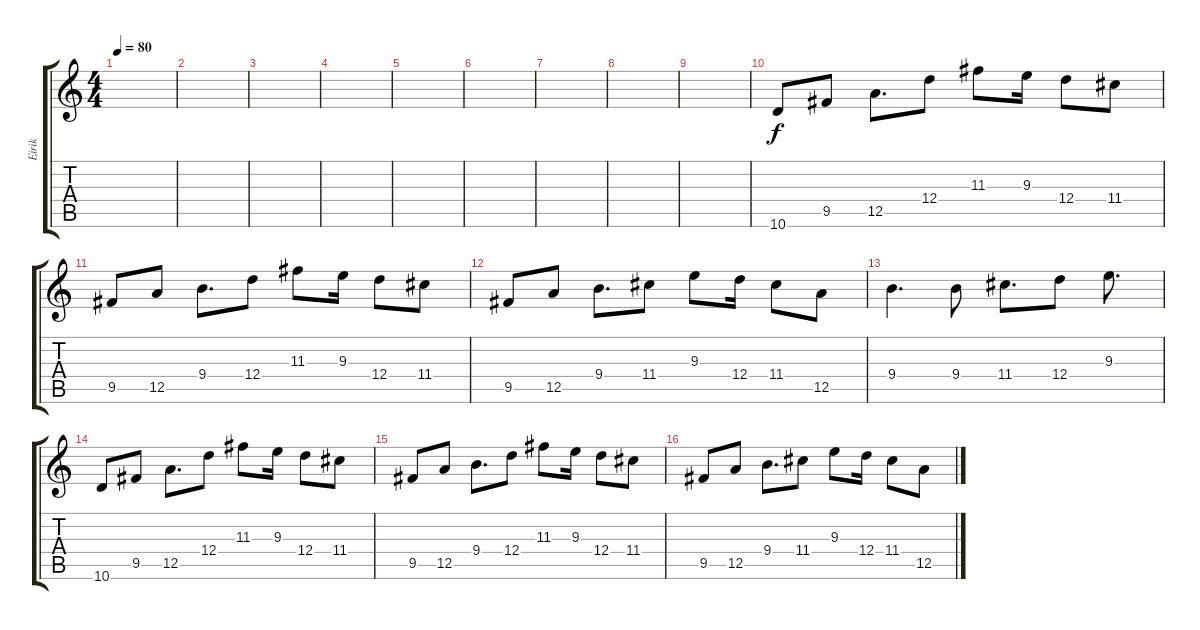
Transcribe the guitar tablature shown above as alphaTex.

\track ("Eirik" "Eirik") {instrument acousticguitarnylon}
\staff {score tabs}
\tuning (E4 B3 G3 D3 A2 E2) {hide}
\ts (4 4)
\tempo 80
\clef g2
\ks c
|
|
|
|
|
|
|
|
|
10.6.8 9.5.8 12.5.8{d} 12.4.8 11.3.8 9.3.16 12.4.8 11.4.8 |
9.5.8 12.5.8 9.4.8{d} 12.4.8 11.3.8 9.3.16 12.4.8 11.4.8 |
9.5.8 12.5.8 9.4.8{d} 11.4.8 9.3.8 12.4.16 11.4.8 12.5.8 |
9.4.4{d} 9.4.8 11.4.8{d} 12.4.8 9.3.8{d} |
10.6.8 9.5.8 12.5.8{d} 12.4.8 11.3.8 9.3.16 12.4.8 11.4.8 |
9.5.8 12.5.8 9.4.8{d} 12.4.8 11.3.8 9.3.16 12.4.8 11.4.8 |
9.5.8 12.5.8 9.4.8{d} 11.4.8 9.3.8 12.4.16 11.4.8 12.5.8
